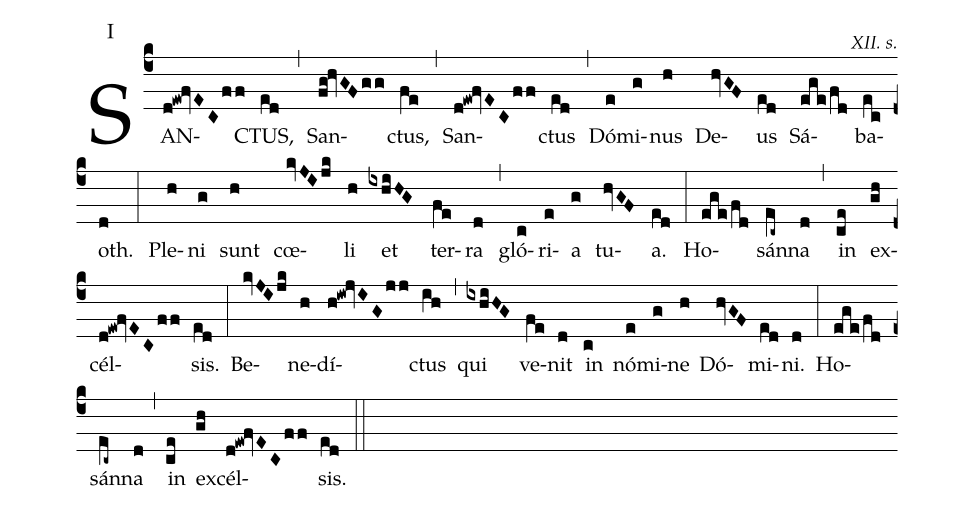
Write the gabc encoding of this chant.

annotation:I;
commentary:XII. s.;
office-part:Kyriale;
%%
(c4) SAN(d!ew!fvECff)CTUS,(ed) (,) San(fg!hvGFgg)ctus,(fe) (,) San(d!ew!fvECff)ctus(ed) (,) Dó(e)mi(g)nus(h) De(hvGF)us(ed) Sá(ege/fd)ba(ec)oth.(d) (:) Ple(h)ni(g) sunt(h) cœ(kvJIjk)li(h) et(ixhiHG) ter(fe)ra(d) (,) gló(c)ri(e)a(g) tu(hvGF)a.(ed) (:) Ho(ege/fd)sán(ec~)na(d) (,) in(ce) ex(gh)cél(d!ew!fvECff)sis.(ed) (:) Be(kvJIjk)ne(h)dí(h!iw!jvIGjj)ctus(ih) (,) qui(ixhiHG) ve(fe)nit(d) in(c) nó(e)mi(g)ne(h) Dó(hvGF)mi(ed)ni.(d) (:) Ho(ege/fd)sán(ec~)na(d) (,) in(ce) ex(gh)cél(d!ew!fvECff)sis.(ed) (::)
